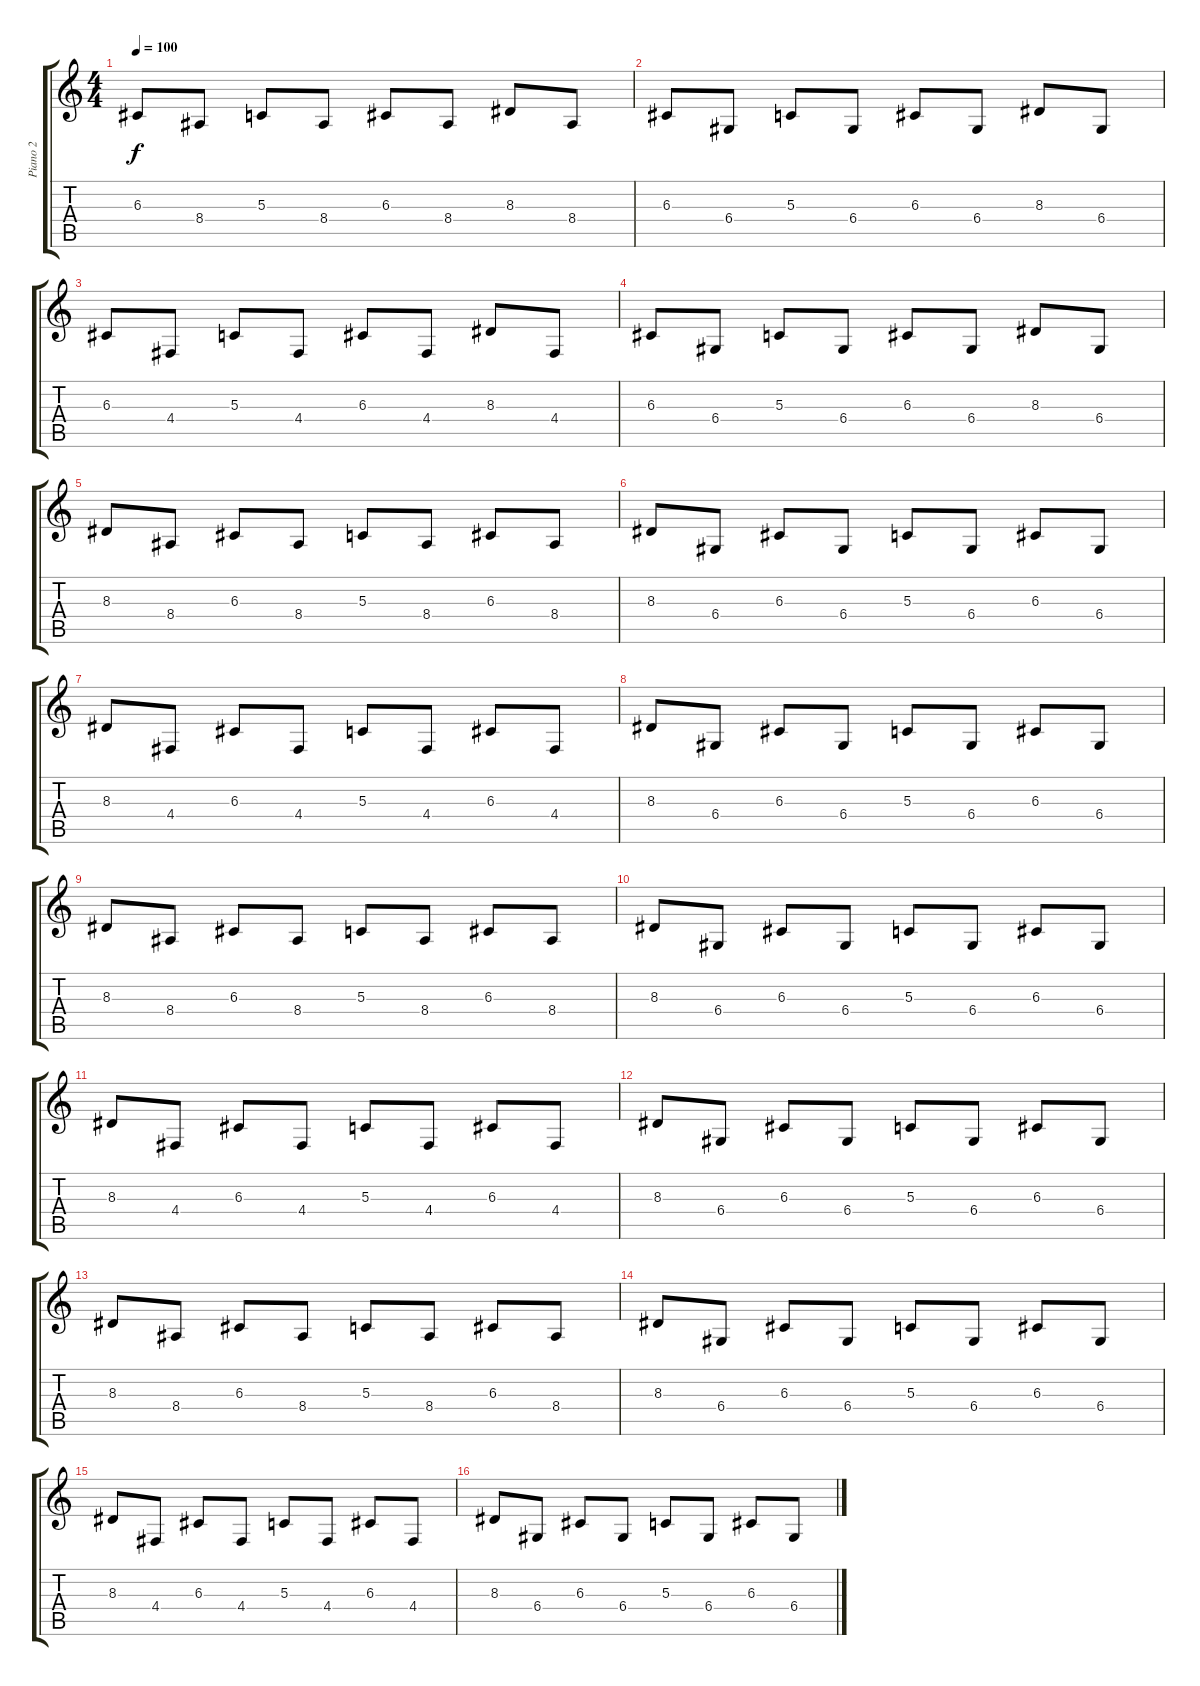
\track ("Piano 2" "Piano 2") {instrument acousticgrandpiano}
\staff {score tabs}
\tuning (E4 B3 G3 D3 A2 E2) {hide}
\ts (4 4)
\tempo 100
\clef g2
\ks c
6.3.8{dy f} 8.4.8 5.3.8 8.4.8 6.3.8 8.4.8 8.3.8 8.4.8 |
6.3.8 6.4.8 5.3.8 6.4.8 6.3.8 6.4.8 8.3.8 6.4.8 |
6.3.8 4.4.8 5.3.8 4.4.8 6.3.8 4.4.8 8.3.8 4.4.8 |
6.3.8 6.4.8 5.3.8 6.4.8 6.3.8 6.4.8 8.3.8 6.4.8 |
8.3.8 8.4.8 6.3.8 8.4.8 5.3.8 8.4.8 6.3.8 8.4.8 |
8.3.8 6.4.8 6.3.8 6.4.8 5.3.8 6.4.8 6.3.8 6.4.8 |
8.3.8 4.4.8 6.3.8 4.4.8 5.3.8 4.4.8 6.3.8 4.4.8 |
8.3.8 6.4.8 6.3.8 6.4.8 5.3.8 6.4.8 6.3.8 6.4.8 |
8.3.8 8.4.8 6.3.8 8.4.8 5.3.8 8.4.8 6.3.8 8.4.8 |
8.3.8 6.4.8 6.3.8 6.4.8 5.3.8 6.4.8 6.3.8 6.4.8 |
8.3.8 4.4.8 6.3.8 4.4.8 5.3.8 4.4.8 6.3.8 4.4.8 |
8.3.8 6.4.8 6.3.8 6.4.8 5.3.8 6.4.8 6.3.8 6.4.8 |
8.3.8 8.4.8 6.3.8 8.4.8 5.3.8 8.4.8 6.3.8 8.4.8 |
8.3.8 6.4.8 6.3.8 6.4.8 5.3.8 6.4.8 6.3.8 6.4.8 |
8.3.8 4.4.8 6.3.8 4.4.8 5.3.8 4.4.8 6.3.8 4.4.8 |
8.3.8 6.4.8 6.3.8 6.4.8 5.3.8 6.4.8 6.3.8 6.4.8
